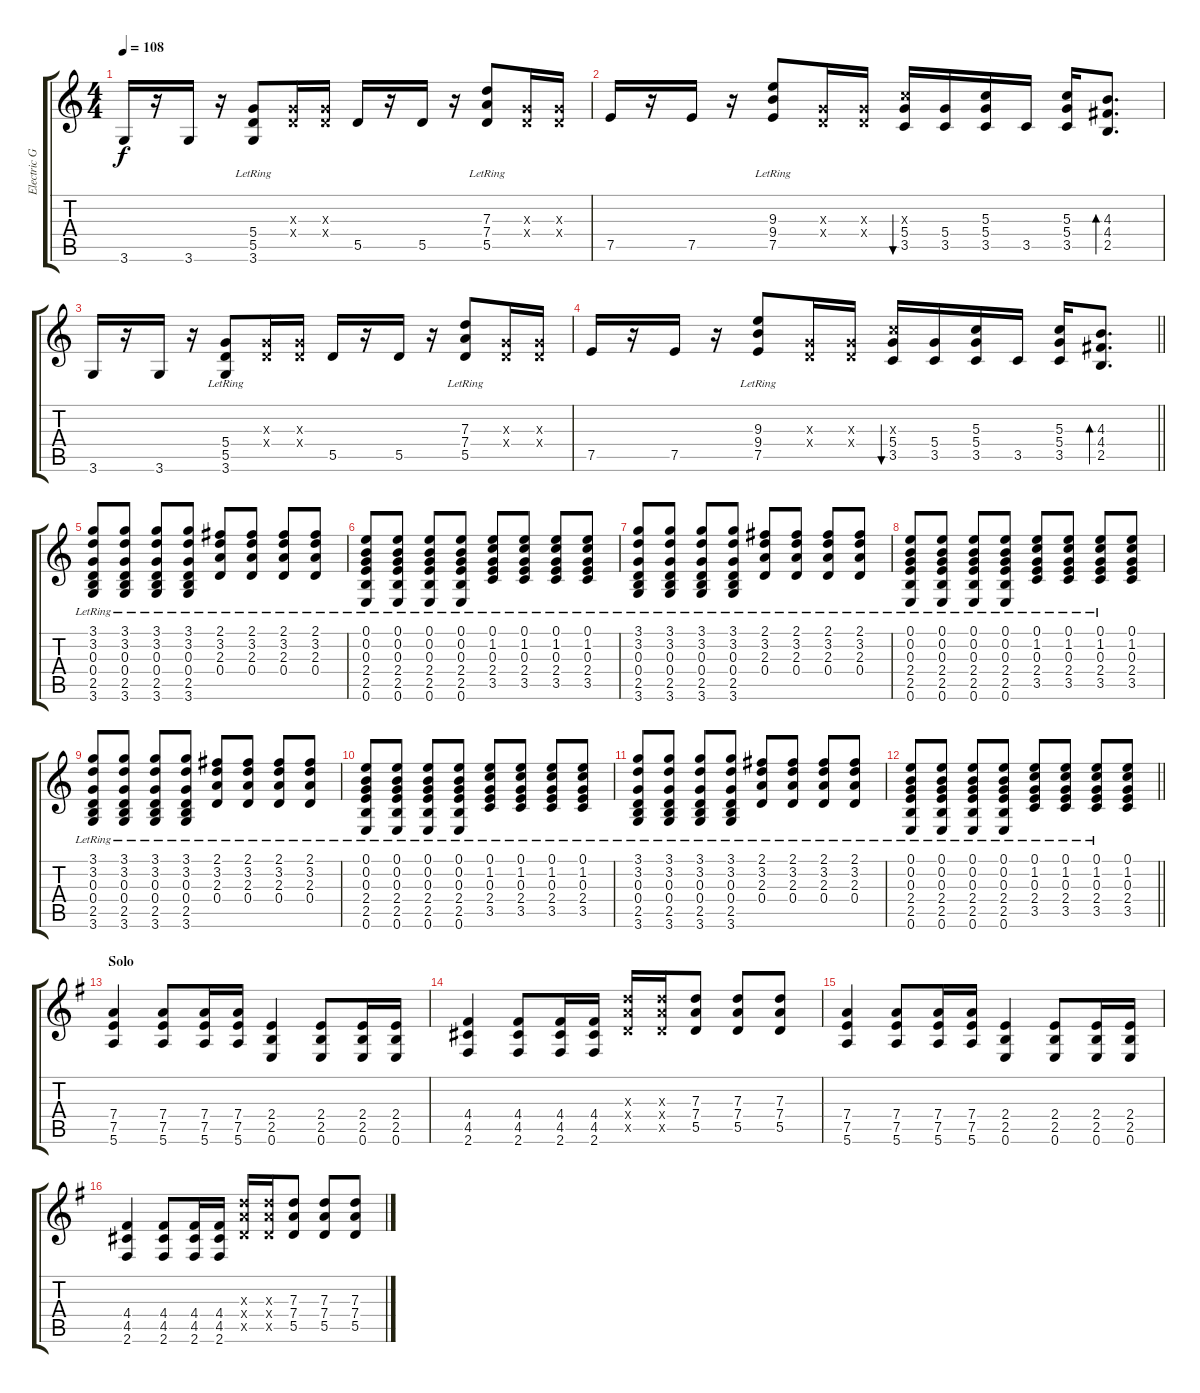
\track ("Electric Guitar" "Electric G") {instrument overdrivenguitar}
\staff {score tabs}
\tuning (E4 B3 G3 D3 A2 E2) {hide}
\ts (4 4)
\tempo 108
\clef g2
\ks c
3.6.16{dy f} r.16 3.6.16 r.16 (5.4{lr} 5.5 3.6).8 (0.3{x} 0.4{x}).16 (0.3{x} 0.4{x}).16 5.5.16 r.16 5.5.16 r.16 (7.3 7.4{lr} 5.5).8 (0.3{x} 0.4{x}).16 (0.3{x} 0.4{x}).16 |
7.5.16 r.16 7.5.16 r.16 (9.3 9.4{lr} 7.5).8 (0.3{x} 0.4{x}).16 (0.3{x} 0.4{x}).16 (5.3{x} 5.4 3.5).16{bu 60} (5.4 3.5).16 (5.3 5.4 3.5).16 3.5.16 (5.3 5.4 3.5).16 (4.3 4.4 2.5).8{d bd 60} |
3.6.16 r.16 3.6.16 r.16 (5.4{lr} 5.5 3.6).8 (0.3{x} 0.4{x}).16 (0.3{x} 0.4{x}).16 5.5.16 r.16 5.5.16 r.16 (7.3 7.4{lr} 5.5).8 (0.3{x} 0.4{x}).16 (0.3{x} 0.4{x}).16 |
\barLineRight lightlight
7.5.16 r.16 7.5.16 r.16 (9.3 9.4{lr} 7.5).8 (0.3{x} 0.4{x}).16 (0.3{x} 0.4{x}).16 (5.3{x} 5.4 3.5).16{bu 60} (5.4 3.5).16 (5.3 5.4 3.5).16 3.5.16 (5.3 5.4 3.5).16 (4.3 4.4 2.5).8{d bd 60} |
(3.1 3.2 0.3 0.4{lr} 2.5 3.6).8 (3.1 3.2 0.3 0.4{lr} 2.5 3.6).8 (3.1 3.2 0.3 0.4{lr} 2.5 3.6).8 (3.1 3.2 0.3 0.4{lr} 2.5 3.6).8 (2.1 3.2 2.3 0.4{lr}).8 (2.1 3.2 2.3 0.4{lr}).8 (2.1 3.2 2.3 0.4{lr}).8 (2.1 3.2 2.3 0.4{lr}).8 |
(0.1 0.2 0.3 2.4{lr} 2.5 0.6).8 (0.1 0.2 0.3 2.4{lr} 2.5 0.6).8 (0.1 0.2 0.3 2.4{lr} 2.5 0.6).8 (0.1 0.2 0.3 2.4{lr} 2.5 0.6).8 (0.1 1.2 0.3 2.4{lr} 3.5).8 (0.1 1.2 0.3 2.4{lr} 3.5).8 (0.1 1.2 0.3 2.4{lr} 3.5).8 (0.1 1.2 0.3 2.4{lr} 3.5).8 |
(3.1 3.2 0.3 0.4{lr} 2.5 3.6).8 (3.1 3.2 0.3 0.4{lr} 2.5 3.6).8 (3.1 3.2 0.3 0.4{lr} 2.5 3.6).8 (3.1 3.2 0.3 0.4{lr} 2.5 3.6).8 (2.1 3.2 2.3 0.4{lr}).8 (2.1 3.2 2.3 0.4{lr}).8 (2.1 3.2 2.3 0.4{lr}).8 (2.1 3.2 2.3 0.4{lr}).8 |
(0.1 0.2 0.3 2.4{lr} 2.5 0.6).8 (0.1 0.2 0.3 2.4{lr} 2.5 0.6).8 (0.1 0.2 0.3 2.4{lr} 2.5 0.6).8 (0.1 0.2 0.3 2.4{lr} 2.5 0.6).8 (0.1 1.2 0.3 2.4{lr} 3.5).8 (0.1 1.2 0.3 2.4{lr} 3.5).8 (0.1 1.2 0.3 2.4{lr} 3.5).8 (0.1 1.2 0.3 2.4 3.5).8 |
(3.1 3.2 0.3 0.4{lr} 2.5 3.6).8 (3.1 3.2 0.3 0.4{lr} 2.5 3.6).8 (3.1 3.2 0.3 0.4{lr} 2.5 3.6).8 (3.1 3.2 0.3 0.4{lr} 2.5 3.6).8 (2.1 3.2 2.3 0.4{lr}).8 (2.1 3.2 2.3 0.4{lr}).8 (2.1 3.2 2.3 0.4{lr}).8 (2.1 3.2 2.3 0.4{lr}).8 |
(0.1 0.2 0.3 2.4{lr} 2.5 0.6).8 (0.1 0.2 0.3 2.4{lr} 2.5 0.6).8 (0.1 0.2 0.3 2.4{lr} 2.5 0.6).8 (0.1 0.2 0.3 2.4{lr} 2.5 0.6).8 (0.1 1.2 0.3 2.4{lr} 3.5).8 (0.1 1.2 0.3 2.4{lr} 3.5).8 (0.1 1.2 0.3 2.4{lr} 3.5).8 (0.1 1.2 0.3 2.4{lr} 3.5).8 |
(3.1 3.2 0.3 0.4{lr} 2.5 3.6).8 (3.1 3.2 0.3 0.4{lr} 2.5 3.6).8 (3.1 3.2 0.3 0.4{lr} 2.5 3.6).8 (3.1 3.2 0.3 0.4{lr} 2.5 3.6).8 (2.1 3.2 2.3 0.4{lr}).8 (2.1 3.2 2.3 0.4{lr}).8 (2.1 3.2 2.3 0.4{lr}).8 (2.1 3.2 2.3 0.4{lr}).8 |
\barLineRight lightlight
(0.1 0.2 0.3 2.4{lr} 2.5 0.6).8 (0.1 0.2 0.3 2.4{lr} 2.5 0.6).8 (0.1 0.2 0.3 2.4{lr} 2.5 0.6).8 (0.1 0.2 0.3 2.4{lr} 2.5 0.6).8 (0.1 1.2 0.3 2.4{lr} 3.5).8 (0.1 1.2 0.3 2.4{lr} 3.5).8 (0.1 1.2 0.3 2.4{lr} 3.5).8 (0.1 1.2 0.3 2.4 3.5).8 |
\section ("" "Solo")
\ks g
(7.4 7.5 5.6).4 (7.4 7.5 5.6).8 (7.4 7.5 5.6).16 (7.4 7.5 5.6).16 (2.4 2.5 0.6).4 (2.4 2.5 0.6).8 (2.4 2.5 0.6).16 (2.4 2.5 0.6).16 |
(4.4 4.5 2.6).4 (4.4 4.5 2.6).8 (4.4 4.5 2.6).16 (4.4 4.5 2.6).16 (7.3{x} 7.4{x} 5.5{x}).16 (7.3{x} 7.4{x} 5.5{x}).16 (7.3 7.4 5.5).8 (7.3 7.4 5.5).8 (7.3 7.4 5.5).8 |
(7.4 7.5 5.6).4 (7.4 7.5 5.6).8 (7.4 7.5 5.6).16 (7.4 7.5 5.6).16 (2.4 2.5 0.6).4 (2.4 2.5 0.6).8 (2.4 2.5 0.6).16 (2.4 2.5 0.6).16 |
(4.4 4.5 2.6).4 (4.4 4.5 2.6).8 (4.4 4.5 2.6).16 (4.4 4.5 2.6).16 (7.3{x} 7.4{x} 5.5{x}).16 (7.3{x} 7.4{x} 5.5{x}).16 (7.3 7.4 5.5).8 (7.3 7.4 5.5).8 (7.3 7.4 5.5).8
